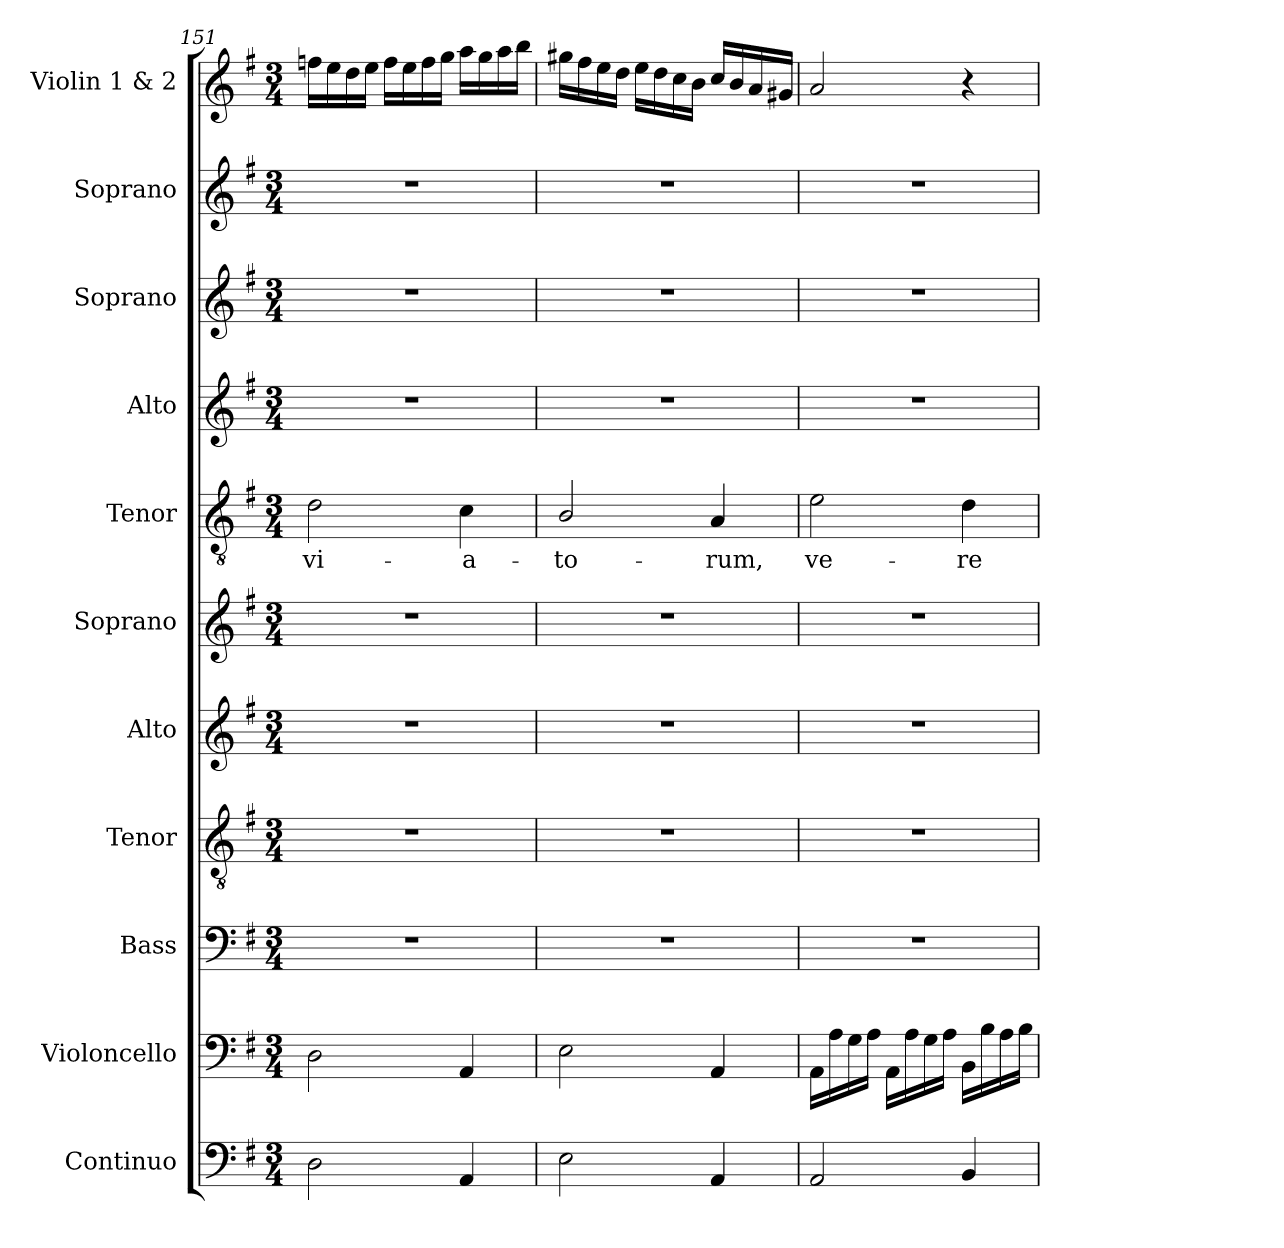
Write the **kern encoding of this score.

**kern	**kern	**kern	**kern	**kern	**kern	**kern	**text	**kern	**kern	**kern	**kern
*part11	*part10	*part9	*part8	*part7	*part6	*part5	*part5	*part4	*part3	*part2	*part1
*staff11	*staff10	*staff9	*staff8	*staff7	*staff6	*staff5	*staff5	*staff4	*staff3	*staff2	*staff1
*I"Continuo	*I"Violoncello	*I"Bass	*I"Tenor	*I"Alto	*I"Soprano	*I"Tenor	*	*I"Alto	*I"Soprano	*I"Soprano	*I"Violin 1 & 2
*I'Cont.	*I'Vc.	*I'B.	*I'T.	*I'A.	*I'S.	*I'T.	*	*I'A.	*I'S.	*I'S.	*I'Vln. 1/2
*clefF4	*clefF4	*clefF4	*clefGv2	*clefG2	*clefG2	*clefGv2	*	*clefG2	*clefG2	*clefG2	*clefG2
*	*	*	*ITrd7c12	*	*	*ITrd7c12	*	*	*	*	*
*k[f#]	*k[f#]	*k[f#]	*k[f#]	*k[f#]	*k[f#]	*k[f#]	*	*k[f#]	*k[f#]	*k[f#]	*k[f#]
*G:	*G:	*G:	*G:	*G:	*G:	*G:	*	*G:	*G:	*G:	*G:
*M3/4	*M3/4	*M3/4	*M3/4	*M3/4	*M3/4	*M3/4	*	*M3/4	*M3/4	*M3/4	*M3/4
=151	=151	=151	=151	=151	=151	=151	=151	=151	=151	=151	=151
!	!	!LO:N:vis=1	!LO:N:vis=1	!LO:N:vis=1	!LO:N:vis=1	!	!	!	!	!	!
!	!	!	!	!	!	!	!LO:LY:b:color=#000000	!LO:N:vis=1	!LO:N:vis=1	!LO:N:vis=1	!
2Di\	2Di\	2.r	2.r	2.r	2.r	2Di\	vi-	2.r	2.r	2.r	16ffni\LL
.	.	.	.	.	.	.	.	.	.	.	16eei\
.	.	.	.	.	.	.	.	.	.	.	16ddi\
.	.	.	.	.	.	.	.	.	.	.	16eei\JJ
.	.	.	.	.	.	.	.	.	.	.	16ffi\LL
.	.	.	.	.	.	.	.	.	.	.	16eei\
.	.	.	.	.	.	.	.	.	.	.	16ffi\
.	.	.	.	.	.	.	.	.	.	.	16ggi\JJ
!	!	!	!	!	!	!	!LO:LY:b:color=#000000	!	!	!	!
4AAi/	4AAi/	.	.	.	.	4Ci\	-a-	.	.	.	16aai\LL
.	.	.	.	.	.	.	.	.	.	.	16ggi\
.	.	.	.	.	.	.	.	.	.	.	16aai\
.	.	.	.	.	.	.	.	.	.	.	16bbi\JJ
=152	=152	=152	=152	=152	=152	=152	=152	=152	=152	=152	=152
!	!	!LO:N:vis=1	!LO:N:vis=1	!LO:N:vis=1	!LO:N:vis=1	!	!	!	!	!	!
!	!	!	!	!	!	!	!LO:LY:b:color=#000000	!LO:N:vis=1	!LO:N:vis=1	!LO:N:vis=1	!
2Ei\	2Ei\	2.r	2.r	2.r	2.r	2BBi/	-to-	2.r	2.r	2.r	16gg#Xi\LL
.	.	.	.	.	.	.	.	.	.	.	16ff#i\
.	.	.	.	.	.	.	.	.	.	.	16eei\
.	.	.	.	.	.	.	.	.	.	.	16ddi\JJ
.	.	.	.	.	.	.	.	.	.	.	16eei\LL
.	.	.	.	.	.	.	.	.	.	.	16ddi\
.	.	.	.	.	.	.	.	.	.	.	16cci\
.	.	.	.	.	.	.	.	.	.	.	16bi\JJ
!	!	!	!	!	!	!	!LO:LY:b:color=#000000	!	!	!	!
4AAi/	4AAi/	.	.	.	.	4AAi/	-rum,	.	.	.	16cci/LL
.	.	.	.	.	.	.	.	.	.	.	16bi/
.	.	.	.	.	.	.	.	.	.	.	16ai/
.	.	.	.	.	.	.	.	.	.	.	16g#Xi/JJ
!!LO:LB:g=z
=153	=153	=153	=153	=153	=153	=153	=153	=153	=153	=153	=153
!	!	!LO:N:vis=1	!LO:N:vis=1	!LO:N:vis=1	!LO:N:vis=1	!	!	!	!	!	!
!	!	!	!	!	!	!	!LO:LY:b:color=#000000	!LO:N:vis=1	!LO:N:vis=1	!LO:N:vis=1	!
2AAi/	16AAi\LL	2.r	2.r	2.r	2.r	2Ei\	ve-	2.r	2.r	2.r	2ai/
.	16Ai\	.	.	.	.	.	.	.	.	.	.
.	16Gi\	.	.	.	.	.	.	.	.	.	.
.	16Ai\JJ	.	.	.	.	.	.	.	.	.	.
.	16AAi\LL	.	.	.	.	.	.	.	.	.	.
.	16Ai\	.	.	.	.	.	.	.	.	.	.
.	16Gi\	.	.	.	.	.	.	.	.	.	.
.	16Ai\JJ	.	.	.	.	.	.	.	.	.	.
!	!	!	!	!	!	!	!LO:LY:b:color=#000000	!	!	!	!
4BBi/	16BBi\LL	.	.	.	.	4Di\	-re	.	.	.	4r
.	16Bi\	.	.	.	.	.	.	.	.	.	.
.	16Ai\	.	.	.	.	.	.	.	.	.	.
.	16Bi\JJ	.	.	.	.	.	.	.	.	.	.
=	=	=	=	=	=	=	=	=	=	=	=
*-	*-	*-	*-	*-	*-	*-	*-	*-	*-	*-	*-
